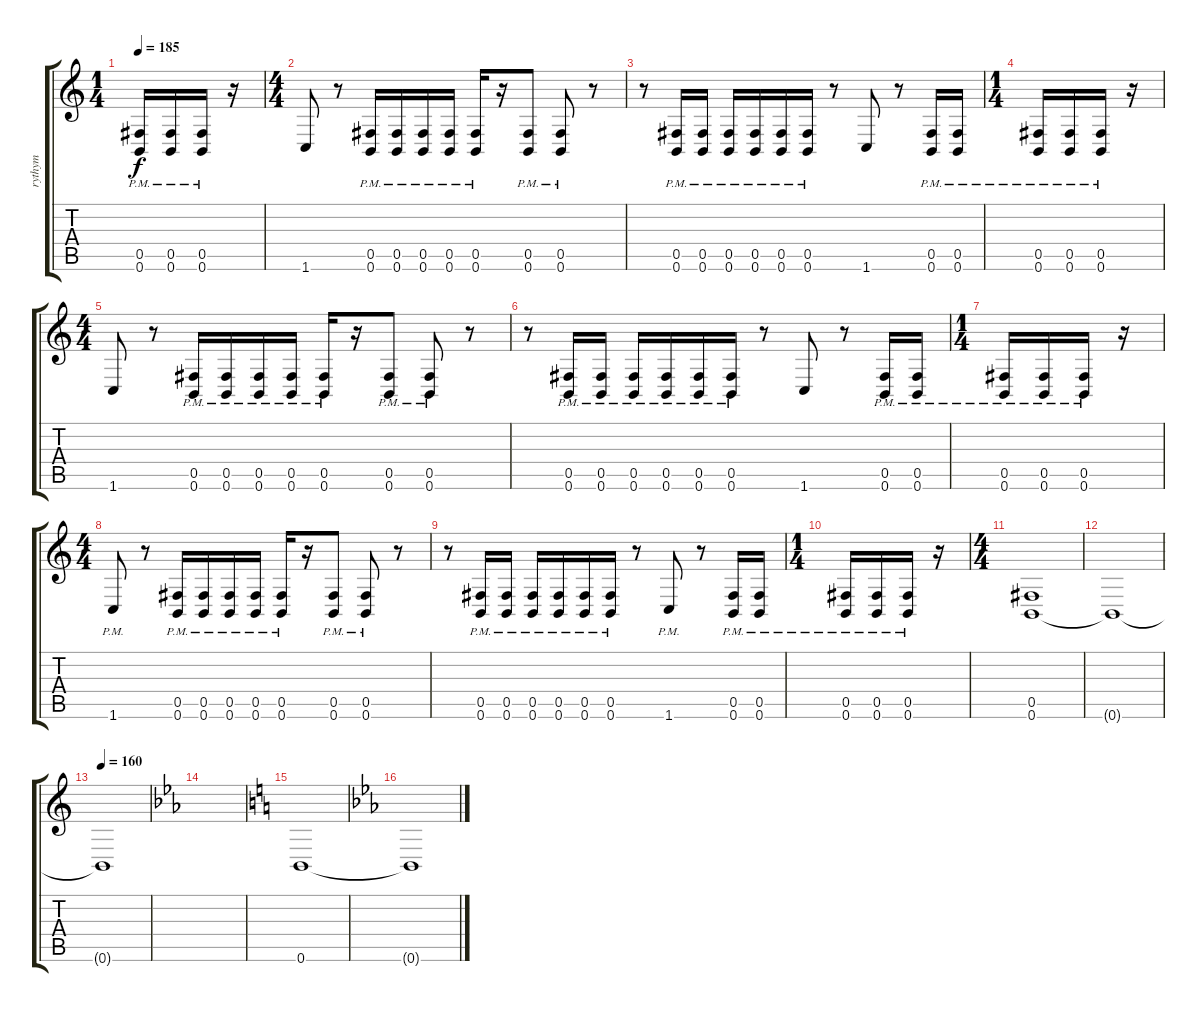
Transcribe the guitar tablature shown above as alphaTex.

\track ("rythym" "rythym") {instrument overdrivenguitar}
\staff {score tabs}
\tuning (Db4 Ab3 E3 B2 Gb2 B1) {hide}
\ts (1 4)
\tempo 185
\clef g2
\ks c
(0.5{pm} 0.6{pm}).16{dy f} (0.5{pm} 0.6{pm}).16 (0.5{pm} 0.6{pm}).16 r.16 |
\ts (4 4)
1.6.8 r.8 (0.5{pm} 0.6{pm}).16 (0.5{pm} 0.6{pm}).16 (0.5{pm} 0.6{pm}).16 (0.5{pm} 0.6{pm}).16 (0.5{pm} 0.6{pm}).16 r.16 (0.5{pm} 0.6{pm}).8 (0.5{pm} 0.6{pm}).8 r.8 |
r.8 (0.5{pm} 0.6{pm}).16 (0.5{pm} 0.6{pm}).16 (0.5{pm} 0.6{pm}).16 (0.5{pm} 0.6{pm}).16 (0.5{pm} 0.6{pm}).16 (0.5{pm} 0.6{pm}).16 r.8 1.6.8 r.8 (0.5{pm} 0.6{pm}).16 (0.5{pm} 0.6{pm}).16 |
\ts (1 4)
(0.5{pm} 0.6{pm}).16 (0.5{pm} 0.6{pm}).16 (0.5{pm} 0.6{pm}).16 r.16 |
\ts (4 4)
1.6.8 r.8 (0.5{pm} 0.6{pm}).16 (0.5{pm} 0.6{pm}).16 (0.5{pm} 0.6{pm}).16 (0.5{pm} 0.6{pm}).16 (0.5{pm} 0.6{pm}).16 r.16 (0.5{pm} 0.6{pm}).8 (0.5{pm} 0.6{pm}).8 r.8 |
r.8 (0.5{pm} 0.6{pm}).16 (0.5{pm} 0.6{pm}).16 (0.5{pm} 0.6{pm}).16 (0.5{pm} 0.6{pm}).16 (0.5{pm} 0.6{pm}).16 (0.5{pm} 0.6{pm}).16 r.8 1.6.8 r.8 (0.5{pm} 0.6{pm}).16 (0.5{pm} 0.6{pm}).16 |
\ts (1 4)
(0.5{pm} 0.6{pm}).16 (0.5{pm} 0.6{pm}).16 (0.5{pm} 0.6{pm}).16 r.16 |
\ts (4 4)
1.6{pm}.8 r.8 (0.5{pm} 0.6{pm}).16 (0.5{pm} 0.6{pm}).16 (0.5{pm} 0.6{pm}).16 (0.5{pm} 0.6{pm}).16 (0.5{pm} 0.6{pm}).16 r.16 (0.5{pm} 0.6{pm}).8 (0.5{pm} 0.6{pm}).8 r.8 |
r.8 (0.5{pm} 0.6{pm}).16 (0.5{pm} 0.6{pm}).16 (0.5{pm} 0.6{pm}).16 (0.5{pm} 0.6{pm}).16 (0.5{pm} 0.6{pm}).16 (0.5{pm} 0.6{pm}).16 r.8 1.6{pm}.8 r.8 (0.5{pm} 0.6{pm}).16 (0.5{pm} 0.6{pm}).16 |
\ts (1 4)
(0.5{pm} 0.6{pm}).16 (0.5{pm} 0.6{pm}).16 (0.5{pm} 0.6{pm}).16 r.16 |
\ts (4 4)
(0.5 0.6).1 |
0.6{t}.1 |
\tempo 160
0.6{t}.1{instrument overdrivenguitar} |
\ks cminor
|
\ks c
0.6.1 |
\ks cminor
0.6{t}.1
